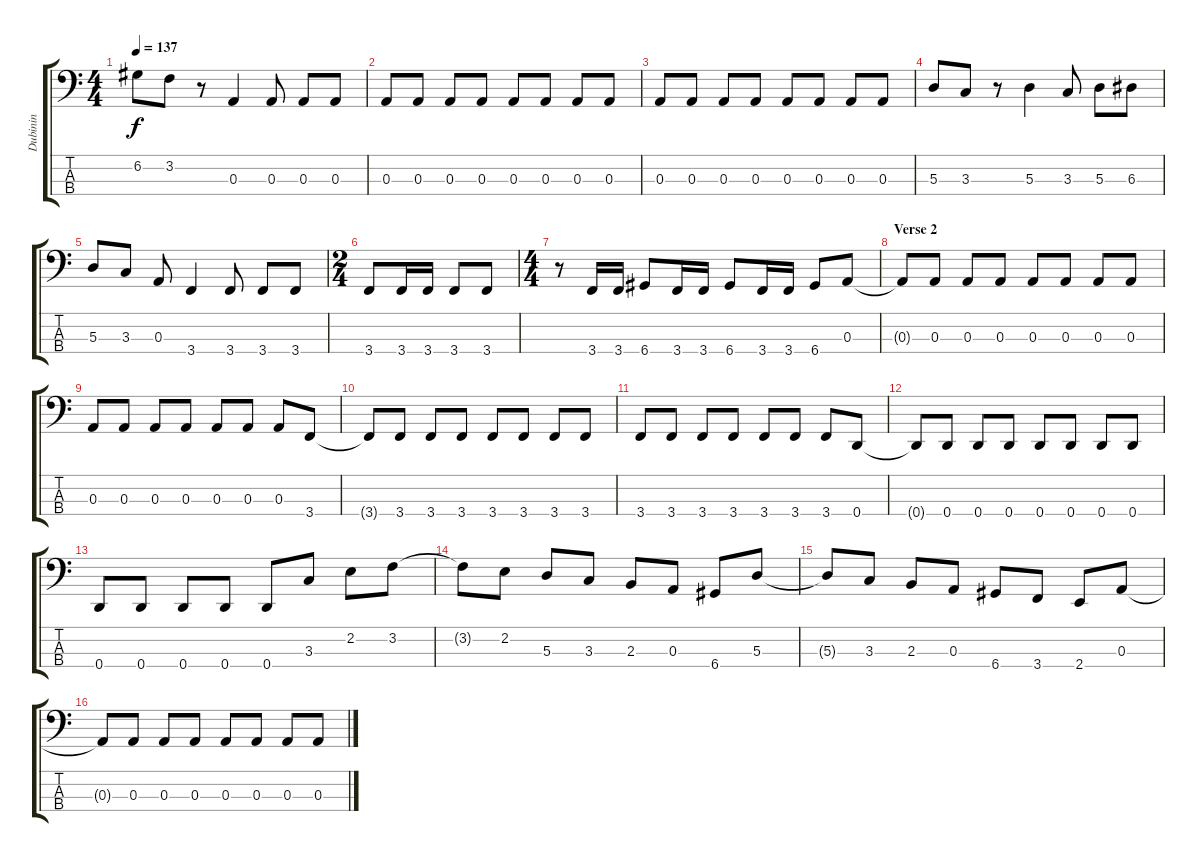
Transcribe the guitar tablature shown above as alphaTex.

\track ("Dubinin" "Dubinin") {instrument electricbassfinger}
\staff {score tabs}
\tuning (G2 D2 A1 D1) {hide}
\ts (4 4)
\tempo 137
\clef f4
\ks c
6.2.8{dy f} 3.2.8 r.8 0.3.4 0.3.8 0.3.8 0.3.8 |
0.3.8 0.3.8 0.3.8 0.3.8 0.3.8 0.3.8 0.3.8 0.3.8 |
0.3.8 0.3.8 0.3.8 0.3.8 0.3.8 0.3.8 0.3.8 0.3.8 |
5.3.8 3.3.8 r.8 5.3.4 3.3.8 5.3.8 6.3.8 |
5.3.8 3.3.8 0.3.8 3.4.4 3.4.8 3.4.8 3.4.8 |
\ts (2 4)
3.4.8 3.4.16 3.4.16 3.4.8 3.4.8 |
\ts (4 4)
r.8 3.4.16 3.4.16 6.4.8 3.4.16 3.4.16 6.4.8 3.4.16 3.4.16 6.4.8 0.3.8 |
\section ("" "Verse 2")
0.3{t}.8 0.3.8 0.3.8 0.3.8 0.3.8 0.3.8 0.3.8 0.3.8 |
0.3.8 0.3.8 0.3.8 0.3.8 0.3.8 0.3.8 0.3.8 3.4.8 |
3.4{t}.8 3.4.8 3.4.8 3.4.8 3.4.8 3.4.8 3.4.8 3.4.8 |
3.4.8 3.4.8 3.4.8 3.4.8 3.4.8 3.4.8 3.4.8 0.4.8 |
0.4{t}.8 0.4.8 0.4.8 0.4.8 0.4.8 0.4.8 0.4.8 0.4.8 |
0.4.8 0.4.8 0.4.8 0.4.8 0.4.8 3.3.8 2.2.8 3.2.8 |
3.2{t}.8 2.2.8 5.3.8 3.3.8 2.3.8 0.3.8 6.4.8 5.3.8 |
5.3{t}.8 3.3.8 2.3.8 0.3.8 6.4.8 3.4.8 2.4.8 0.3.8 |
0.3{t}.8 0.3.8 0.3.8 0.3.8 0.3.8 0.3.8 0.3.8 0.3.8
